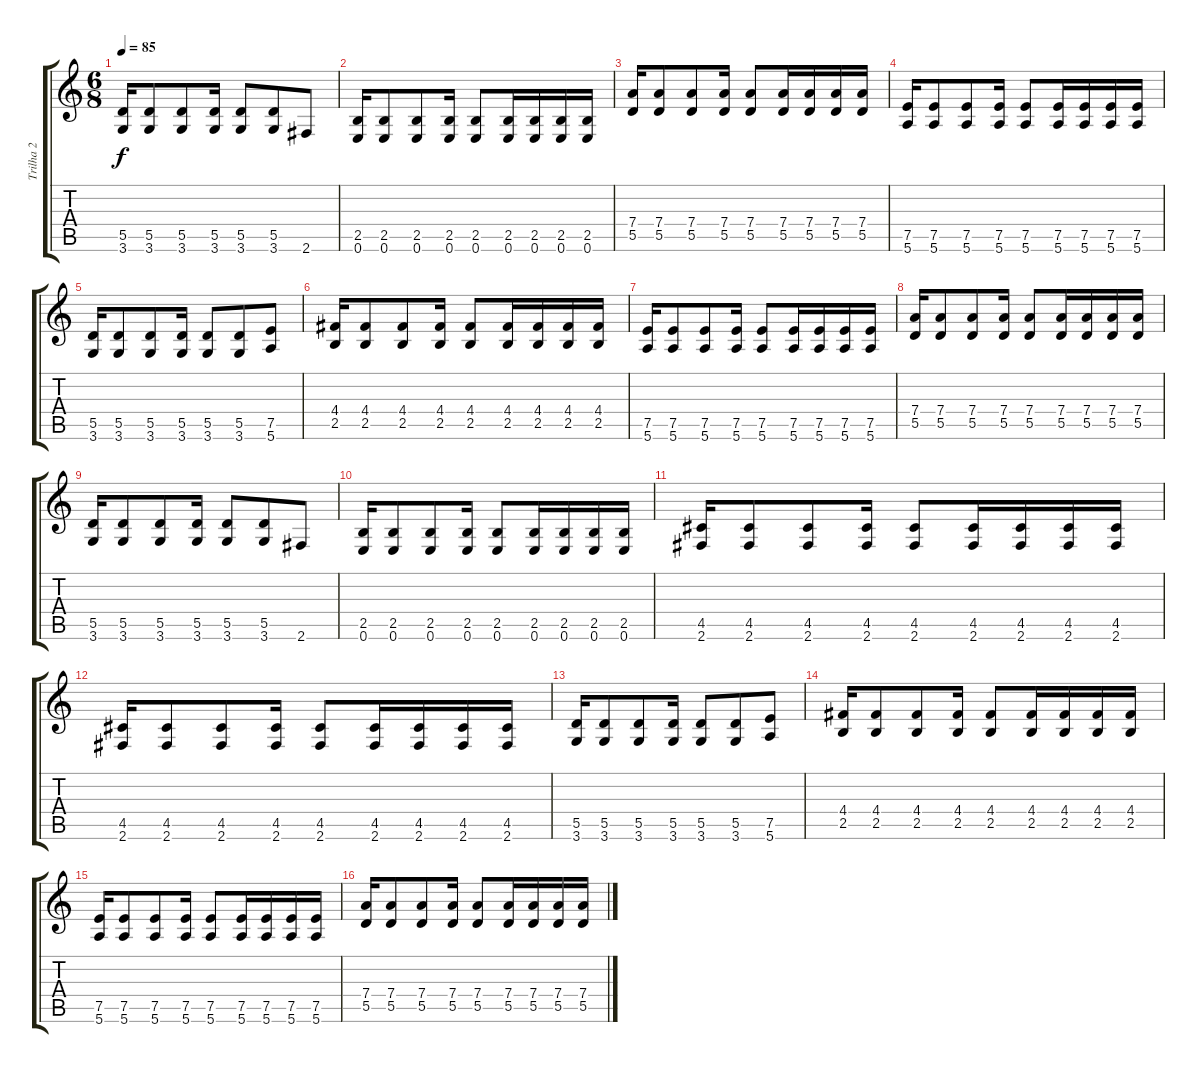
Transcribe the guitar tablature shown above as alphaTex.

\track ("Trilha 2" "Trilha 2") {instrument distortionguitar}
\staff {score tabs}
\tuning (E4 B3 G3 D3 A2 E2) {hide}
\ts (6 8)
\tempo 85
\clef g2
\ks c
(5.5 3.6).16{dy f} (5.5 3.6).8 (5.5 3.6).8 (5.5 3.6).16 (5.5 3.6).8 (5.5 3.6).8 2.6.8 |
(2.5 0.6).16 (2.5 0.6).8 (2.5 0.6).8 (2.5 0.6).16 (2.5 0.6).8 (2.5 0.6).16 (2.5 0.6).16 (2.5 0.6).16 (2.5 0.6).16 |
(7.4 5.5).16 (7.4 5.5).8 (7.4 5.5).8 (7.4 5.5).16 (7.4 5.5).8 (7.4 5.5).16 (7.4 5.5).16 (7.4 5.5).16 (7.4 5.5).16 |
(7.5 5.6).16 (7.5 5.6).8 (7.5 5.6).8 (7.5 5.6).16 (7.5 5.6).8 (7.5 5.6).16 (7.5 5.6).16 (7.5 5.6).16 (7.5 5.6).16 |
(5.5 3.6).16 (5.5 3.6).8 (5.5 3.6).8 (5.5 3.6).16 (5.5 3.6).8 (5.5 3.6).8 (7.5 5.6).8 |
(4.4 2.5).16 (4.4 2.5).8 (4.4 2.5).8 (4.4 2.5).16 (4.4 2.5).8 (4.4 2.5).16 (4.4 2.5).16 (4.4 2.5).16 (4.4 2.5).16 |
(7.5 5.6).16 (7.5 5.6).8 (7.5 5.6).8 (7.5 5.6).16 (7.5 5.6).8 (7.5 5.6).16 (7.5 5.6).16 (7.5 5.6).16 (7.5 5.6).16 |
(7.4 5.5).16 (7.4 5.5).8 (7.4 5.5).8 (7.4 5.5).16 (7.4 5.5).8 (7.4 5.5).16 (7.4 5.5).16 (7.4 5.5).16 (7.4 5.5).16 |
(5.5 3.6).16 (5.5 3.6).8 (5.5 3.6).8 (5.5 3.6).16 (5.5 3.6).8 (5.5 3.6).8 2.6.8 |
(2.5 0.6).16 (2.5 0.6).8 (2.5 0.6).8 (2.5 0.6).16 (2.5 0.6).8 (2.5 0.6).16 (2.5 0.6).16 (2.5 0.6).16 (2.5 0.6).16 |
(4.5 2.6).16 (4.5 2.6).8 (4.5 2.6).8 (4.5 2.6).16 (4.5 2.6).8 (4.5 2.6).16 (4.5 2.6).16 (4.5 2.6).16 (4.5 2.6).16 |
(4.5 2.6).16 (4.5 2.6).8 (4.5 2.6).8 (4.5 2.6).16 (4.5 2.6).8 (4.5 2.6).16 (4.5 2.6).16 (4.5 2.6).16 (4.5 2.6).16 |
(5.5 3.6).16 (5.5 3.6).8 (5.5 3.6).8 (5.5 3.6).16 (5.5 3.6).8 (5.5 3.6).8 (7.5 5.6).8 |
(4.4 2.5).16{volume 7} (4.4 2.5).8 (4.4 2.5).8 (4.4 2.5).16 (4.4 2.5).8 (4.4 2.5).16 (4.4 2.5).16 (4.4 2.5).16 (4.4 2.5).16 |
(7.5 5.6).16 (7.5 5.6).8 (7.5 5.6).8 (7.5 5.6).16 (7.5 5.6).8 (7.5 5.6).16 (7.5 5.6).16 (7.5 5.6).16 (7.5 5.6).16 |
(7.4 5.5).16 (7.4 5.5).8 (7.4 5.5).8 (7.4 5.5).16 (7.4 5.5).8 (7.4 5.5).16 (7.4 5.5).16 (7.4 5.5).16 (7.4 5.5).16
